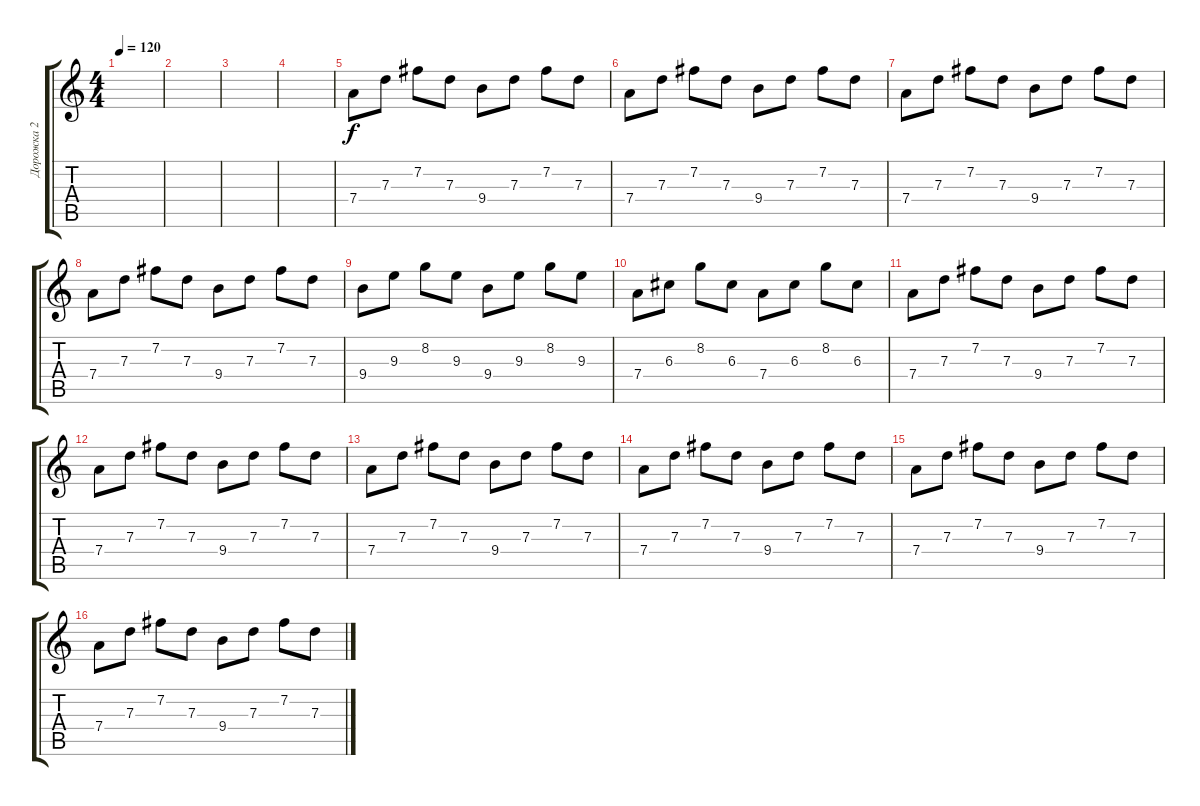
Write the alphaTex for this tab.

\track ("Дорожка 2" "Дорожка 2") {instrument overdrivenguitar}
\staff {score tabs}
\tuning (E4 B3 G3 D3 A2 E2) {hide}
\ts (4 4)
\tempo 120
\clef g2
\ks c
|
|
|
|
7.4.8 7.3.8 7.2.8 7.3.8 9.4.8 7.3.8 7.2.8 7.3.8 |
7.4.8 7.3.8 7.2.8 7.3.8 9.4.8 7.3.8 7.2.8 7.3.8 |
7.4.8 7.3.8 7.2.8 7.3.8 9.4.8 7.3.8 7.2.8 7.3.8 |
7.4.8 7.3.8 7.2.8 7.3.8 9.4.8 7.3.8 7.2.8 7.3.8 |
9.4.8 9.3.8 8.2.8 9.3.8 9.4.8 9.3.8 8.2.8 9.3.8 |
7.4.8 6.3.8 8.2.8 6.3.8 7.4.8 6.3.8 8.2.8 6.3.8 |
7.4.8 7.3.8 7.2.8 7.3.8 9.4.8 7.3.8 7.2.8 7.3.8 |
7.4.8 7.3.8 7.2.8 7.3.8 9.4.8 7.3.8 7.2.8 7.3.8 |
7.4.8 7.3.8 7.2.8 7.3.8 9.4.8 7.3.8 7.2.8 7.3.8 |
7.4.8 7.3.8 7.2.8 7.3.8 9.4.8 7.3.8 7.2.8 7.3.8 |
7.4.8 7.3.8 7.2.8 7.3.8 9.4.8 7.3.8 7.2.8 7.3.8 |
7.4.8 7.3.8 7.2.8 7.3.8 9.4.8 7.3.8 7.2.8 7.3.8
